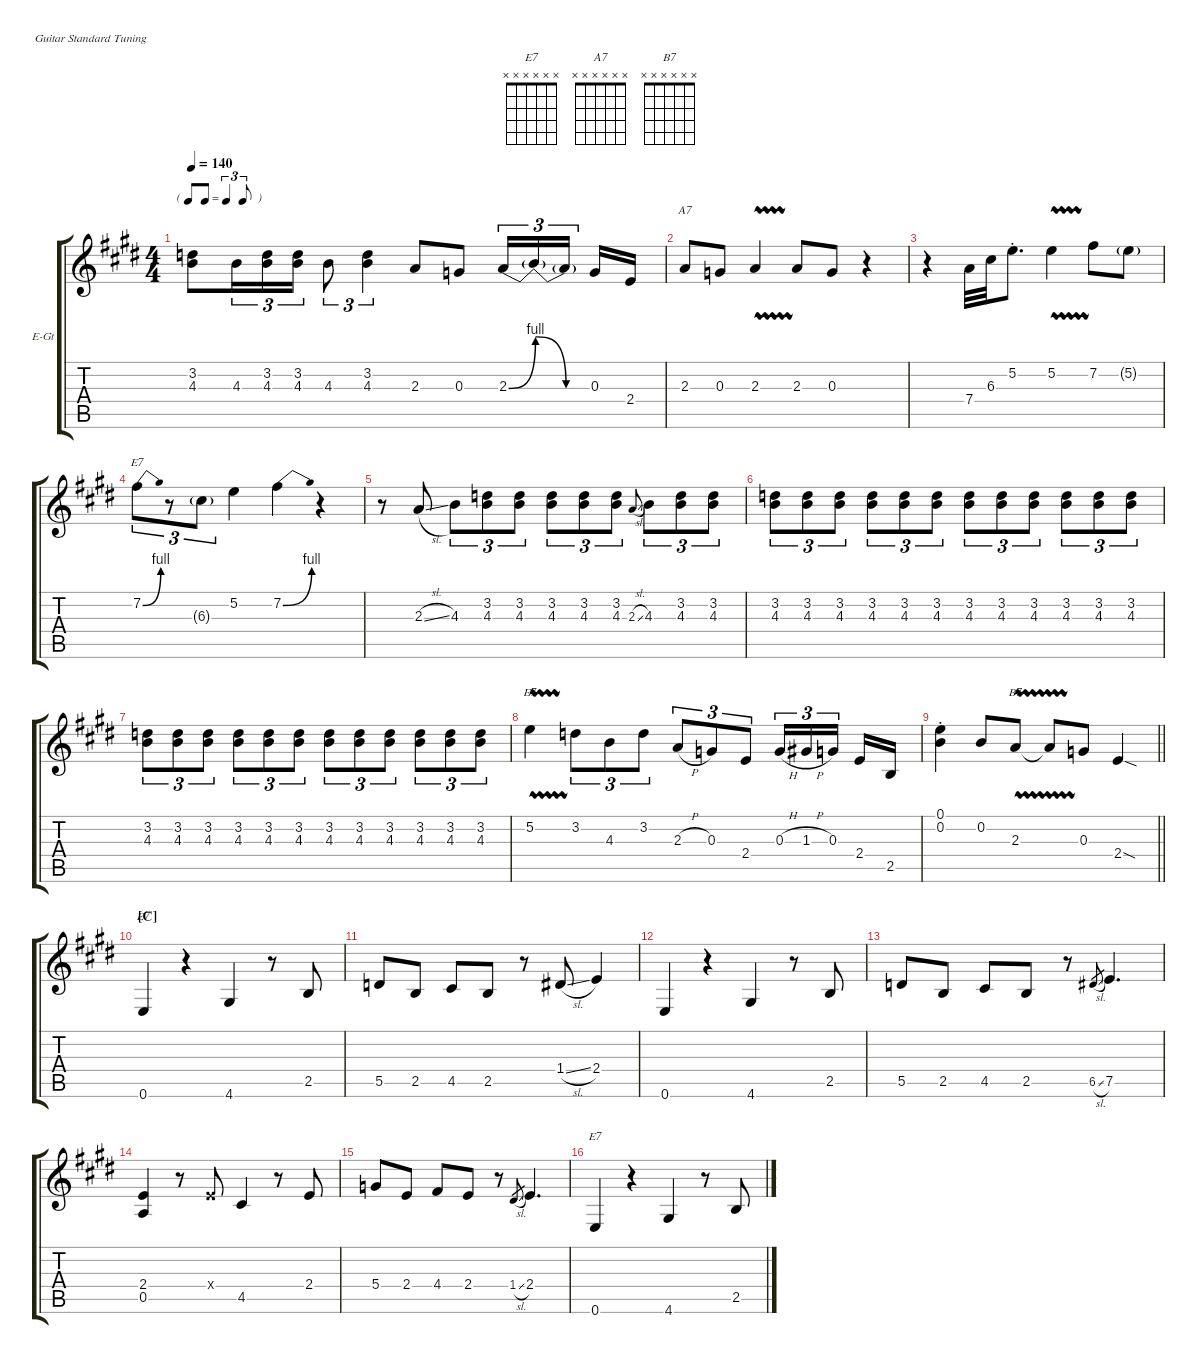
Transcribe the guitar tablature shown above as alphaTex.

\hideDynamics
\bracketExtendMode groupsimilarinstruments
\firstSystemTrackNameOrientation horizontal
\otherSystemsTrackNameOrientation horizontal
\track ("Guitar" "E-Gt") {instrument overdrivenguitar}
\staff {score tabs}
\tuning (E4 B3 G3 D3 A2 E2)
\chord ("E7" x x x x x x)
\chord ("A7" x x x x x x)
\chord ("B7" x x x x x x)
\ts (4 4)
\tf triplet8th
\scale
0.305513
\tempo 140
\accidentals auto
\clef g2
\ottava regular
\simile none
\scale
0.437718
\ks e
(3.2 4.3).8{dy ff beam merge} 4.3.16{tu (3 2) beam merge} (3.2 4.3).16{tu (3 2) beam merge} (3.2 4.3).16{tu (3 2)} 4.3.8{tu (3 2)} (3.2 4.3).4{tu (3 2)} 2.3.8 0.3.8 2.3{be (bend 0 0 60 4)}.16{tu (3 2) beam merge} 2.3{be (release 0 4 60 0) t}.16{tu (3 2) beam merge} 2.3{be (hold 0 0 60 0) t}.16{tu (3 2) beam splitsecondary} 0.3.16{beam merge} 2.4.16 |
\scale
0.292845
\scale
0.271217 2.3.8{ch "A7"} 0.3.8 2.3{vw}.4 2.3.8 0.3.8 r.4 |
\scale
0.386107
\scale
0.290849 r.4 7.4.32 6.3.32 5.2{st}.8{d} 5.2{vw}.4 7.2.8 5.2{g}.8 |
\scale
0.305081
\scale
0.378047 7.2{be (bend 0 0 60 4)}.8{tu (3 2) ch "E7"} r.8{tu (3 2)} 6.3{g}.8{tu (3 2)} 5.2.4 7.2{be (bend 0 0 60 4)}.4 r.4 |
\scale
0.309087
\scale
0.323882 r.8 2.3{sl}.8 4.3.8{tu (3 2)} (3.2 4.3).8{tu (3 2)} (3.2 4.3).8{tu (3 2)} (3.2 4.3).8{tu (3 2)} (3.2 4.3).8{tu (3 2)} (3.2 4.3).8{tu (3 2)} 2.3{sl}.8{gr onbeat} 4.3.8{tu (3 2)} (3.2 4.3).8{tu (3 2)} (3.2 4.3).8{tu (3 2)} |
\scale
0.298119 (3.2 4.3).8{tu (3 2)} (3.2 4.3).8{tu (3 2)} (3.2 4.3).8{tu (3 2)} (3.2 4.3).8{tu (3 2)} (3.2 4.3).8{tu (3 2)} (3.2 4.3).8{tu (3 2)} (3.2 4.3).8{tu (3 2)} (3.2 4.3).8{tu (3 2)} (3.2 4.3).8{tu (3 2)} (3.2 4.3).8{tu (3 2)} (3.2 4.3).8{tu (3 2)} (3.2 4.3).8{tu (3 2)} |
\scale
0.371795 (3.2 4.3).8{tu (3 2)} (3.2 4.3).8{tu (3 2)} (3.2 4.3).8{tu (3 2)} (3.2 4.3).8{tu (3 2)} (3.2 4.3).8{tu (3 2)} (3.2 4.3).8{tu (3 2)} (3.2 4.3).8{tu (3 2)} (3.2 4.3).8{tu (3 2)} (3.2 4.3).8{tu (3 2)} (3.2 4.3).8{tu (3 2)} (3.2 4.3).8{tu (3 2)} (3.2 4.3).8{tu (3 2)} |
\scale
0.345536 5.2{vw}.4{ch "E7"} 3.2.8{tu (3 2)} 4.3.8{tu (3 2)} 3.2.8{tu (3 2)} 2.3{h}.8{tu (3 2)} 0.3.8{tu (3 2)} 2.4.8{tu (3 2)} 0.3{h}.16{tu (3 2) beam merge} 1.3{h}.16{tu (3 2) beam merge} 0.3.16{tu (3 2) beam splitsecondary} 2.4.16{beam merge} 2.5.16 |
\scale
0.394242
\scale
0.282078
\barLineRight lightlight
(0.1{st} 0.2{st}).4 0.2.8 2.3{vw}.8{ch "B7"} 2.3{vw t}.8 0.3.8 2.4{sod}.4 |
\section ("C" "")
\scale
0.299279 0.6.4{ch "E7"} r.4 4.6.4 r.8 2.5.8 |
\scale
0.30764 5.5.8 2.5.8 4.5.8 2.5.8 r.8 1.4{sl}.8 2.4.4 |
\scale
0.399758 0.6.4 r.4 4.6.4 r.8 2.5.8 |
\scale
0.307129 5.5.8 2.5.8 4.5.8 2.5.8 r.8 6.5{sl}.8{gr} 7.5.4{d} |
\scale
0.289833 (2.4 0.5).4 r.8 2.4{x}.8 4.5.4 r.8 2.4.8 |
\scale
0.412035 5.4.8 2.4.8 4.4.8 2.4.8 r.8 1.4{sl}.8{gr} 2.4.4{d} |
\scale
0.289617 0.6.4{ch "E7"} r.4 4.6.4 r.8 2.5.8
